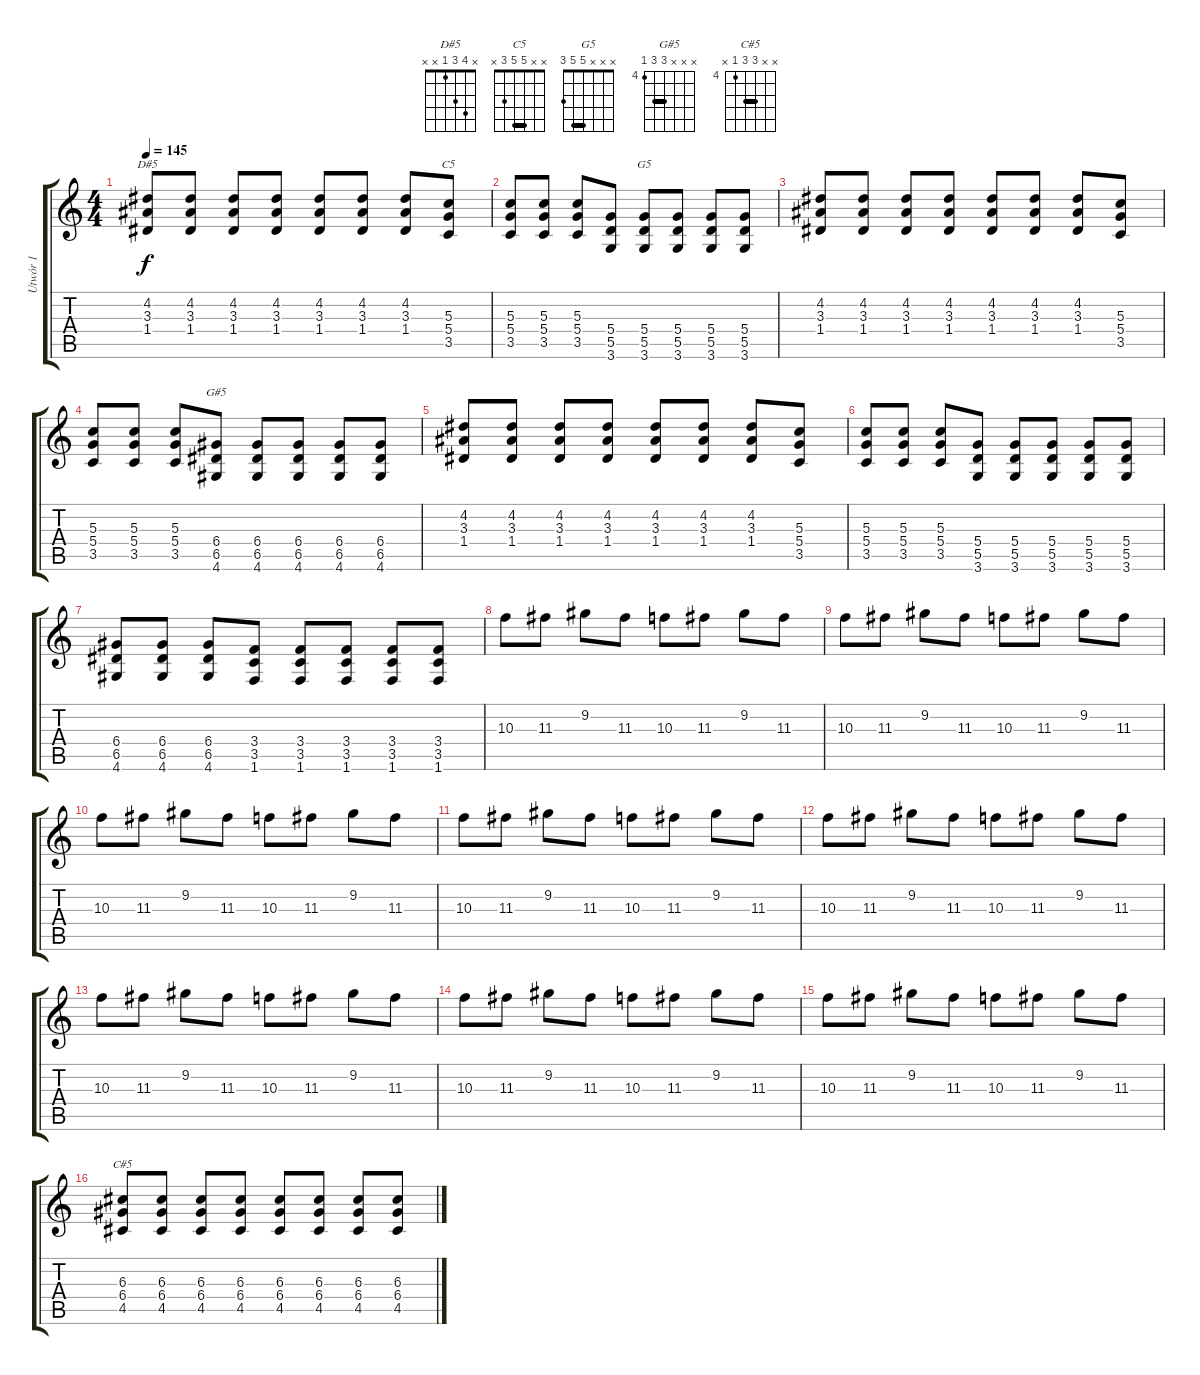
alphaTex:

\track ("Utwór 1" "Utwór 1") {instrument distortionguitar}
\staff {score tabs}
\tuning (E4 B3 G3 D3 A2 E2) {hide}
\chord ("D#5" x 4 3 1 x x)
\chord ("C5" x x 5 5 3 x) {barre 5}
\chord ("G5" x x x 5 5 3) {barre 5}
\chord ("G#5" x x x 6 6 4) {firstfret 4 barre 6}
\chord ("C#5" x x 6 6 4 x) {firstfret 4 barre 6}
\ts (4 4)
\tempo 145
\clef g2
\ks c
(4.2 3.3 1.4).8{ch "D#5" dy f} (4.2 3.3 1.4).8 (4.2 3.3 1.4).8 (4.2 3.3 1.4).8 (4.2 3.3 1.4).8 (4.2 3.3 1.4).8 (4.2 3.3 1.4).8 (5.3 5.4 3.5).8{ch "C5"} |
(5.3 5.4 3.5).8 (5.3 5.4 3.5).8 (5.3 5.4 3.5).8 (5.4 5.5 3.6).8 (5.4 5.5 3.6).8{ch "G5"} (5.4 5.5 3.6).8 (5.4 5.5 3.6).8 (5.4 5.5 3.6).8 |
(4.2 3.3 1.4).8 (4.2 3.3 1.4).8 (4.2 3.3 1.4).8 (4.2 3.3 1.4).8 (4.2 3.3 1.4).8 (4.2 3.3 1.4).8 (4.2 3.3 1.4).8 (5.3 5.4 3.5).8 |
(5.3 5.4 3.5).8 (5.3 5.4 3.5).8 (5.3 5.4 3.5).8 (6.4 6.5 4.6).8{ch "G#5"} (6.4 6.5 4.6).8 (6.4 6.5 4.6).8 (6.4 6.5 4.6).8 (6.4 6.5 4.6).8 |
(4.2 3.3 1.4).8 (4.2 3.3 1.4).8 (4.2 3.3 1.4).8 (4.2 3.3 1.4).8 (4.2 3.3 1.4).8 (4.2 3.3 1.4).8 (4.2 3.3 1.4).8 (5.3 5.4 3.5).8 |
(5.3 5.4 3.5).8 (5.3 5.4 3.5).8 (5.3 5.4 3.5).8 (5.4 5.5 3.6).8 (5.4 5.5 3.6).8 (5.4 5.5 3.6).8 (5.4 5.5 3.6).8 (5.4 5.5 3.6).8 |
(6.4 6.5 4.6).8 (6.4 6.5 4.6).8 (6.4 6.5 4.6).8 (3.4 3.5 1.6).8 (3.4 3.5 1.6).8 (3.4 3.5 1.6).8 (3.4 3.5 1.6).8 (3.4 3.5 1.6).8 |
10.3.8{instrument overdrivenguitar} 11.3.8 9.2.8 11.3.8 10.3.8 11.3.8 9.2.8 11.3.8 |
10.3.8 11.3.8 9.2.8 11.3.8 10.3.8 11.3.8 9.2.8 11.3.8 |
10.3.8 11.3.8 9.2.8 11.3.8 10.3.8 11.3.8 9.2.8 11.3.8 |
10.3.8 11.3.8 9.2.8 11.3.8 10.3.8 11.3.8 9.2.8 11.3.8 |
10.3.8 11.3.8 9.2.8 11.3.8 10.3.8 11.3.8 9.2.8 11.3.8 |
10.3.8 11.3.8 9.2.8 11.3.8 10.3.8 11.3.8 9.2.8 11.3.8 |
10.3.8 11.3.8 9.2.8 11.3.8 10.3.8 11.3.8 9.2.8 11.3.8 |
10.3.8 11.3.8 9.2.8 11.3.8 10.3.8 11.3.8 9.2.8 11.3.8 |
(6.3 6.4 4.5).8{ch "C#5" instrument overdrivenguitar} (6.3 6.4 4.5).8 (6.3 6.4 4.5).8 (6.3 6.4 4.5).8 (6.3 6.4 4.5).8 (6.3 6.4 4.5).8 (6.3 6.4 4.5).8 (6.3 6.4 4.5).8
